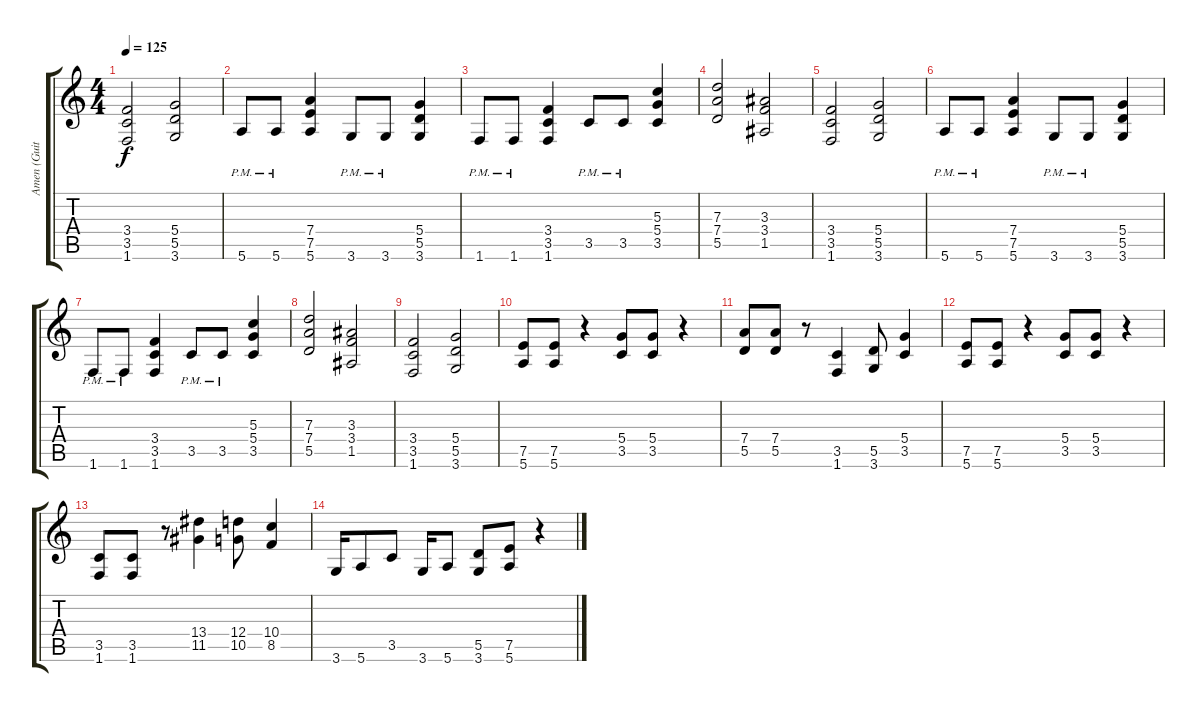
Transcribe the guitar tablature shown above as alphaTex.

\track ("Amen (Guitar)" "Amen (Guit") {instrument distortionguitar}
\staff {score tabs}
\tuning (E4 B3 G3 D3 A2 E2) {hide}
\ts (4 4)
\tempo 125
\clef g2
\ks c
(3.4 3.5 1.6).2{dy f} (5.4 5.5 3.6).2 |
5.6{pm}.8 5.6{pm}.8 (7.4 7.5 5.6).4 3.6{pm}.8 3.6{pm}.8 (5.4 5.5 3.6).4 |
1.6{pm}.8 1.6{pm}.8 (3.4 3.5 1.6).4 3.5{pm}.8 3.5{pm}.8 (5.3 5.4 3.5).4 |
(7.3 7.4 5.5).2 (3.3 3.4 1.5).2 |
(3.4 3.5 1.6).2 (5.4 5.5 3.6).2 |
5.6{pm}.8 5.6{pm}.8 (7.4 7.5 5.6).4 3.6{pm}.8 3.6{pm}.8 (5.4 5.5 3.6).4 |
1.6{pm}.8 1.6{pm}.8 (3.4 3.5 1.6).4 3.5{pm}.8 3.5{pm}.8 (5.3 5.4 3.5).4 |
(7.3 7.4 5.5).2 (3.3 3.4 1.5).2 |
(3.4 3.5 1.6).2 (5.4 5.5 3.6).2 |
(7.5 5.6).8 (7.5 5.6).8 r.4 (5.4 3.5).8 (5.4 3.5).8 r.4 |
(7.4 5.5).8 (7.4 5.5).8 r.8 (3.5 1.6).4 (5.5 3.6).8 (5.4 3.5).4 |
(7.5 5.6).8 (7.5 5.6).8 r.4 (5.4 3.5).8 (5.4 3.5).8 r.4 |
(3.5 1.6).8 (3.5 1.6).8 r.8 (13.4 11.5).4 (12.4 10.5).8 (10.4 8.5).4 |
3.6.16 5.6.8 3.5.8 3.6.16 5.6.8 (5.5 3.6).8 (7.5 5.6).8 r.4
